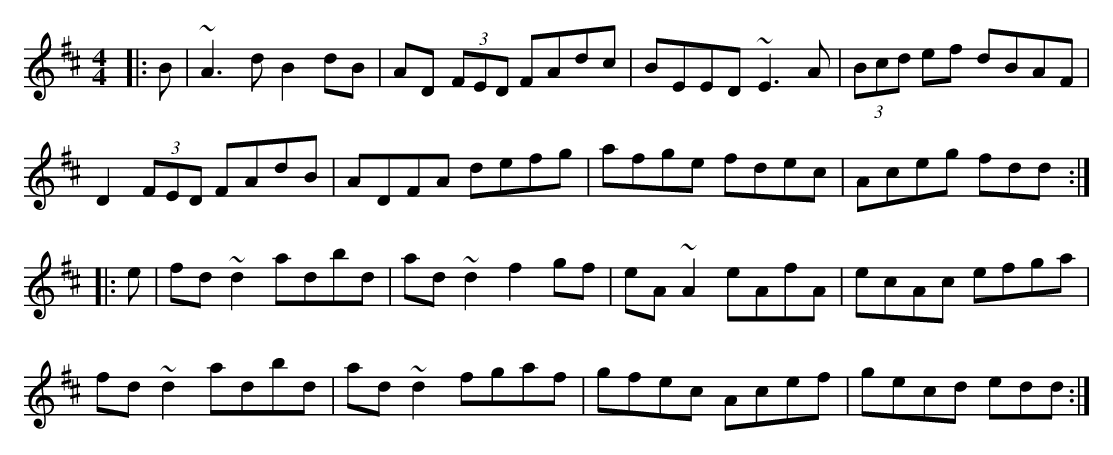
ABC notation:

X:1
M:4/4
K:D
|:B|~A3d B2dB|AD (3FED FAdc|BEED ~E3A|(3Bcd ef dBAF|
D2 (3FED FAdB|ADFA defg|afge fdec|Aceg fdd:|
|:e|fd~d2 adbd|ad~d2 f2gf|eA~A2 eAfA|ecAc efga|
fd~d2 adbd|ad~d2 fgaf|gfec Acef|gecd edd:|
